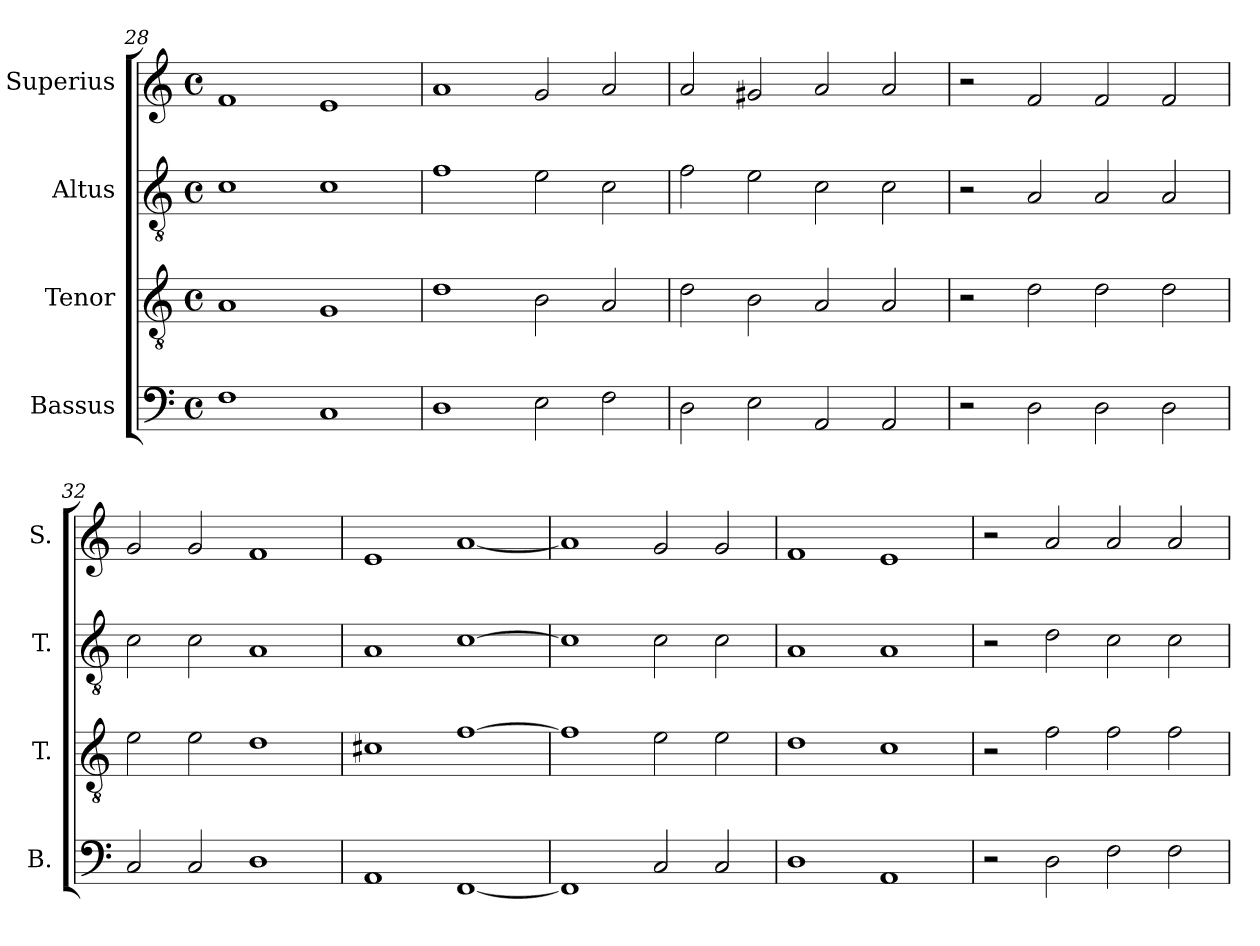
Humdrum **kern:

**kern	**kern	**kern	**kern
*part4	*part3	*part2	*part1
*staff4	*staff3	*staff2	*staff1
*I"Bassus	*I"Tenor	*I"Altus	*I"Superius
*I'B.	*I'T.	*I'T.	*I'S.
*clefF4	*clefGv2	*clefGv2	*clefG2
*	*ITrd7c12	*ITrd7c12	*
*k[]	*k[]	*k[]	*k[]
*C:	*C:	*C:	*C:
*M4/4	*M4/4	*M4/4	*M4/4
*met(c)	*met(c)	*met(c)	*met(c)
=28	=28	=28	=28
1Fi	1AAi	1Ci	1fi
1Ci	1GGi	1Ci	1ei
!!LO:PB:g=z
=29	=29	=29	=29
1Di	1Di	1Fi	1ai
2Ei\	2BBi\	2Ei\	2gi/
2Fi\	2AAi/	2Ci\	2ai/
=30	=30	=30	=30
2Di\	2Di\	2Fi\	2ai/
2Ei\	2BBi\	2Ei\	2g#Xi/
2AAi/	2AAi/	2Ci\	2ai/
2AAi/	2AAi/	2Ci\	2ai/
=31	=31	=31	=31
2r	2r	2r	2r
2Di\	2Di\	2AAi/	2fi/
2Di\	2Di\	2AAi/	2fi/
2Di\	2Di\	2AAi/	2fi/
=32	=32	=32	=32
2Ci/	2Ei\	2Ci\	2gi/
2Ci/	2Ei\	2Ci\	2gi/
1Di	1Di	1AAi	1fi
=33	=33	=33	=33
1AAi	1C#Xi	1AAi	1ei
[<1FFi	[>1Fi	[>1Ci	[<1ai
!!LO:LB:g=z
=34	=34	=34	=34
1FFi]	1Fi]	1Ci]	1ai]
2Ci/	2Ei\	2Ci\	2gi/
2Ci/	2Ei\	2Ci\	2gi/
=35	=35	=35	=35
1Di	1Di	1AAi	1fi
1AAi	1Ci	1AAi	1ei
=36	=36	=36	=36
2r	2r	2r	2r
2Di\	2Fi\	2Di\	2ai/
2Fi\	2Fi\	2Ci\	2ai/
2Fi\	2Fi\	2Ci\	2ai/
=	=	=	=
*-	*-	*-	*-
